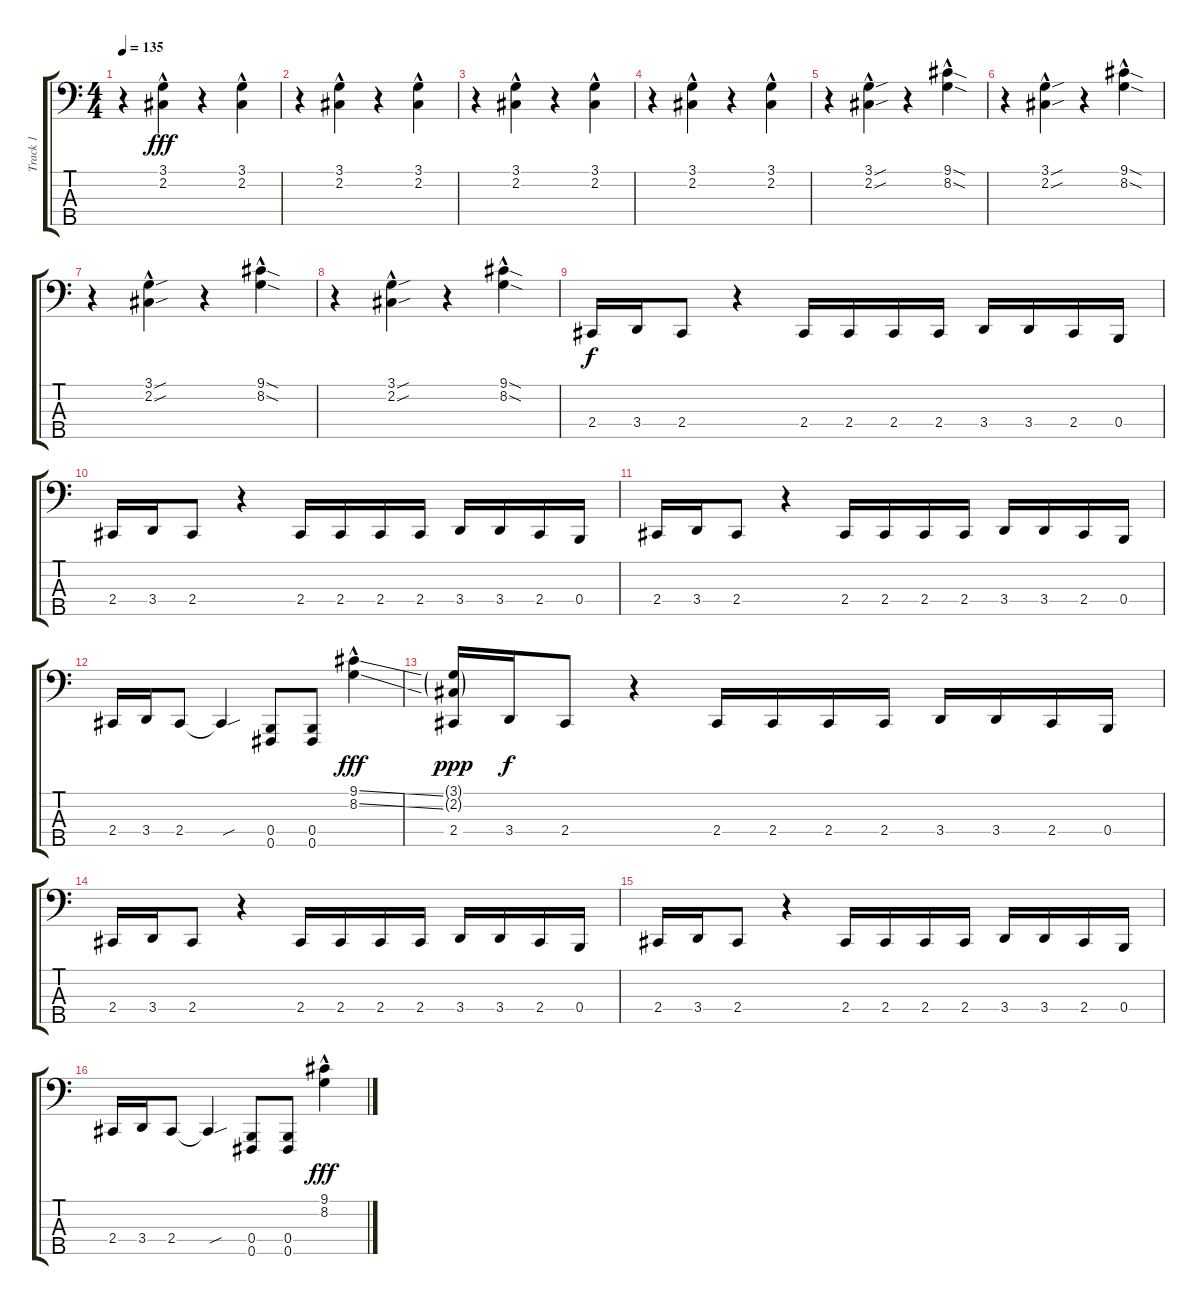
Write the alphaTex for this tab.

\track ("Track 1" "Track 1") {instrument slapbass1}
\staff {score tabs}
\tuning (E2 B1 Gb1 B0 Gb0) {hide}
\ts (4 4)
\tempo 135
\clef f4
\ks c
r.4{dy fff instrument slapbass1} (3.1{hac} 2.2{hac}).4 r.4 (3.1{hac} 2.2{hac}).4 |
r.4 (3.1{hac} 2.2{hac}).4 r.4 (3.1{hac} 2.2{hac}).4 |
r.4 (3.1{hac} 2.2{hac}).4 r.4 (3.1{hac} 2.2{hac}).4 |
r.4 (3.1{hac} 2.2{hac}).4 r.4 (3.1{hac} 2.2{hac}).4 |
r.4 (3.1{sou hac} 2.2{sou hac}).4 r.4 (9.1{sod hac} 8.2{sod hac}).4 |
r.4 (3.1{sou hac} 2.2{sou hac}).4 r.4 (9.1{sod hac} 8.2{sod hac}).4 |
r.4 (3.1{sou hac} 2.2{sou hac}).4 r.4 (9.1{sod hac} 8.2{sod hac}).4 |
r.4 (3.1{sou hac} 2.2{sou hac}).4 r.4 (9.1{sod hac} 8.2{sod hac}).4 |
2.4.16{dy f} 3.4.16 2.4.8 r.4 2.4.16 2.4.16 2.4.16 2.4.16 3.4.16 3.4.16 2.4.16 0.4.16 |
2.4.16 3.4.16 2.4.8 r.4 2.4.16 2.4.16 2.4.16 2.4.16 3.4.16 3.4.16 2.4.16 0.4.16 |
2.4.16 3.4.16 2.4.8 r.4 2.4.16 2.4.16 2.4.16 2.4.16 3.4.16 3.4.16 2.4.16 0.4.16 |
2.4.16 3.4.16 2.4.8 2.4{sou t}.4 (0.4 0.5).8 (0.4 0.5).8 (9.1{ss hac} 8.2{ss hac}).4{dy fff} |
(3.1{g} 2.2{g} 2.4).16{dy ppp} 3.4.16{dy f} 2.4.8 r.4 2.4.16 2.4.16 2.4.16 2.4.16 3.4.16 3.4.16 2.4.16 0.4.16 |
2.4.16 3.4.16 2.4.8 r.4 2.4.16 2.4.16 2.4.16 2.4.16 3.4.16 3.4.16 2.4.16 0.4.16 |
2.4.16 3.4.16 2.4.8 r.4 2.4.16 2.4.16 2.4.16 2.4.16 3.4.16 3.4.16 2.4.16 0.4.16 |
2.4.16 3.4.16 2.4.8 2.4{sou t}.4 (0.4 0.5).8 (0.4 0.5).8 (9.1{ss hac} 8.2{ss hac}).4{dy fff}
